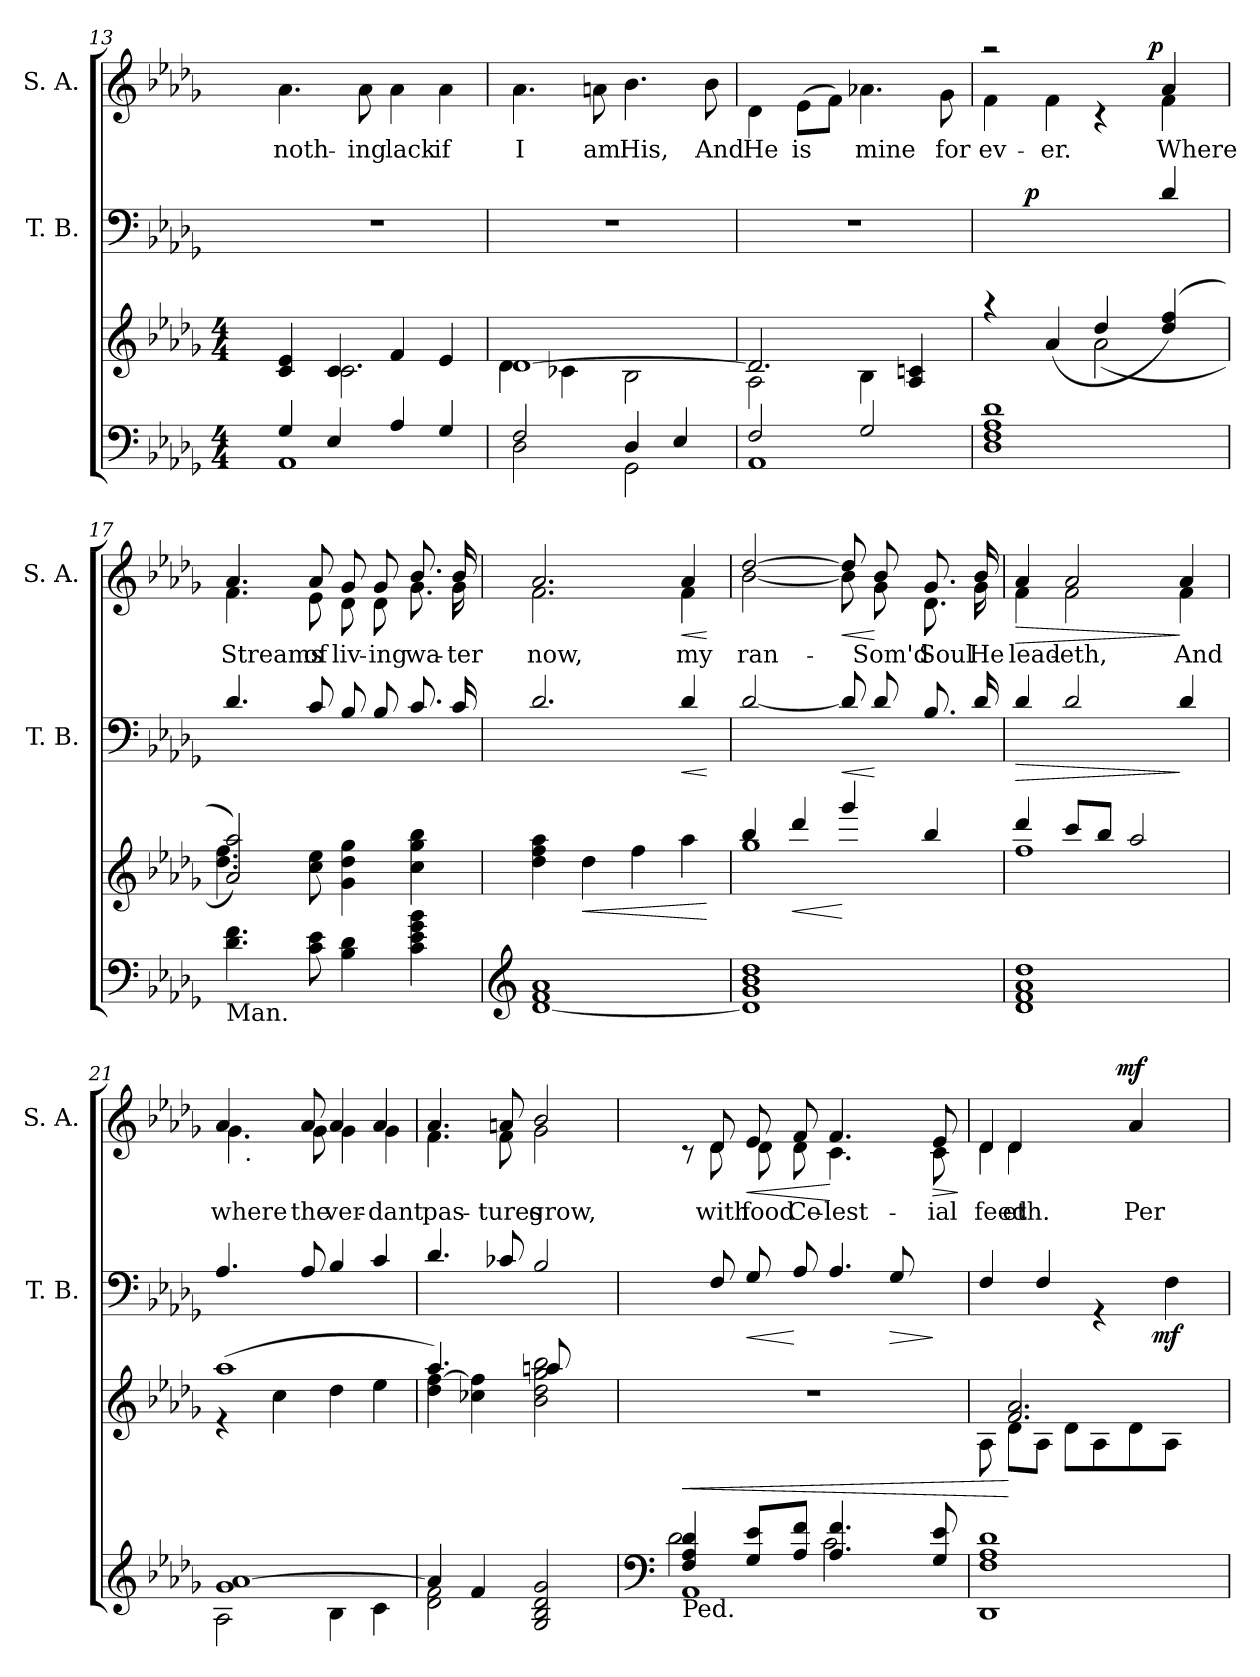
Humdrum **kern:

**kern	**kern	**dynam	**kern	**dynam	**kern	**text	**dynam
*part4	*part3	*part3	*part2	*part2	*part1	*part1	*part1
*staff4	*staff3	*staff3	*staff2	*staff2	*staff1	*staff1	*staff1
*	*	*	*I"T. B.	*	*I"S. A.	*	*
*	*	*	*I'T. B.	*	*I'S. A.	*	*
*clefF4	*clefG2	*	*clefF4	*	*clefG2	*	*
*k[b-e-a-d-g-]	*k[b-e-a-d-g-]	*	*k[b-e-a-d-g-]	*	*k[b-e-a-d-g-]	*	*
*D-:	*D-:	*	*D-:	*	*D-:	*	*
*M4/4	*M4/4	*	*	*	*	*	*
=13	=13	=13	=13	=13	=13	=13	=13
*^	*^	*	*	*	*	*	*
!	!	!	!	!	!	!	!	!LO:LY:b	!
4G-/	1AA-	4c/ 4e-/	4ryy	.	1r	.	4.a-\	noth-	.
4E-/	.	4c/	2.c\	.	.	.	.	.	.
!	!	!	!	!	!	!	!	!LO:LY:b	!
.	.	.	.	.	.	.	8a-\	-ing	.
!	!	!	!	!	!	!	!	!LO:LY:b	!
4A-/	.	4f/	.	.	.	.	4a-\	lack	.
!	!	!	!	!	!	!	!	!LO:LY:b	!
4G-/	.	4e-/	.	.	.	.	4a-\	if	.
=14	=14	=14	=14	=14	=14	=14	=14	=14	=14
!	!	!	!	!	!	!	!	!LO:LY:b	!
2F/	2D-\	[>1d-	4d-\	.	1r	.	4.a-\	I	.
.	.	.	4c-X\	.	.	.	.	.	.
!	!	!	!	!	!	!	!	!LO:LY:b	!
.	.	.	.	.	.	.	8an\	am	.
!	!	!	!	!	!	!	!	!LO:LY:b	!
4D-/	2GG-\	.	2B-\	.	.	.	4.b-\	His,	.
4E-/	.	.	.	.	.	.	.	.	.
!	!	!	!	!	!	!	!	!LO:LY:b	!
.	.	.	.	.	.	.	8b-\	And	.
!!LO:PB:g=z
=15	=15	=15	=15	=15	=15	=15	=15	=15	=15
!	!	!	!	!	!	!	!	!LO:LY:b	!
2F/	1AA-	2.d-/]	2A-\	.	1r	.	4d-\	He	.
!	!	!	!	!	!	!	!	!LO:LY:b	!
.	.	.	.	.	.	.	(<8e-\L	is	.
.	.	.	.	.	.	.	8f\J)	.	.
!	!	!	!	!	!	!	!	!LO:LY:b	!
2G-/	.	.	4B-\	.	.	.	4.a-X\	mine	.
.	.	4A-/ 4cn/	4ryy	.	.	.	.	.	.
!	!	!	!	!	!	!	!	!LO:LY:b	!
.	.	.	.	.	.	.	8g-\	for	.
*v	*v	*	*	*	*	*	*	*	*
=16	=16	=16	=16	=16	=16	=16	=16	=16
*	*	*	*	*	*	*^	*	*
!	!	!	!	!	!	!	!	!LO:LY:b	!
*	*	*	*	*^	*	*	*^	*	*
1D- 1F 1A- 1d-	4raa	2ryy	.	2.ryy	8.ryy	.	2raa	4f\	2ryy	ev-	.
!	!	!	!	!	!	!LO:DY:a	!	!	!	!	!
.	.	.	.	.	2ryy	p	.	.	.	.	.
!	!	!	!	!	!	!	!	!	!	!LO:LY:b	!
.	(<4a-/	.	.	.	.	.	.	4f\	.	-er.	.
.	(4dd-/	(<2a-\)	.	.	.	.	4ryy	4rc	8..ryy	.	.
.	.	.	.	.	4ryy	.	.	.	.	.	.
!	!	!	!	!	!	!	!	!	!	!	!LO:DY:a
.	.	.	.	.	.	.	.	.	4ryy	.	p
!	!	!	!	!	!	!	!	!	!	!LO:LY:b	!
.	(4dd-/ 4ff/)	.	.	4d-/	.	.	4a-/	4f\	.	Where	.
.	.	.	.	.	16ryy	.	.	.	.	.	.
.	.	.	.	.	.	.	.	.	32ryy	.	.
=17	=17	=17	=17	=17	=17	=17	=17	=17	=17	=17	=17
!LO:TX:b:t=Man.	!	!	!	!	!	!	!	!	!	!	!
!	!	!	!	!	!	!	!	!	!	!LO:LY:b	!
*	*	*	*	*v	*v	*	*	*	*	*	*
*	*	*	*	*	*	*	*v	*v	*	*
4.d-\ 4.f\	2a-/ 2aa-/))	4.dd-\ 4.ff\	.	4.d-/	.	4.a-/	4.f\	Streams	.
!	!	!	!	!	!	!	!	!LO:LY:b	!
8c\ 8e-\	.	8cc\ 8ee-\	.	8c/	.	8a-/	8e-\	of	.
!	!	!	!	!	!	!	!	!LO:LY:b	!
4B-\ 4d-\	2ryy	4g-\ 4dd-\ 4gg-\	.	8B-/	.	8g-/	8d-\	liv-	.
!	!	!	!	!	!	!	!	!LO:LY:b	!
.	.	.	.	8B-/	.	8g-/	8d-\	-ing	.
!	!	!	!	!	!	!	!	!LO:LY:b	!
4c\ 4e-\ 4g-\ 4b-\	.	4cc\ 4gg-\ 4bb-\	.	8.c/	.	8.b-/	8.g-\	wa-	.
!	!	!	!	!	!	!	!	!LO:LY:b	!
.	.	.	.	16c/	.	16b-/	16g-\	-ter	.
*	*v	*v	*	*	*	*	*	*	*
=18	=18	=18	=18	=18	=18	=18	=18	=18
*clefG2	*	*	*	*	*	*	*	*
!	!	!	!	!	!	!	!LO:LY:b	!
[<1d- 1f 1a-	4dd-\ 4ff\ 4aa-\	.	2.d-/	.	2.a-/	2.f\	now,	.
!	!	!LO:HP:b	!	!	!	!	!	!
.	4dd-\	<	.	.	.	.	.	.
.	4ff\	.	.	.	.	.	.	.
!	!	!	!	!LO:HP:b	!	!	!LO:LY:b	!LO:HP:b
.	4aa-\	.	4d-/	<	4a-/	4f\	my	<
*	*	*	*	*	*v	*v	*	*
.	.	[	.	[	.	.	[
!!LO:LB:g=z
=19	=19	=19	=19	=19	=19	=19	=19
*	*^	*	*	*	*	*	*
!	!	!	!	!	!	!	!LO:LY:b	!
*	*	*	*	*	*	*^	*	*
1d-] 1g- 1b- 1dd-	4bb-/	1gg-	.	[<2d-/	.	[>2dd-/	[<2b-\	ran-	.
!	!	!	!LO:HP:b	!	!	!	!	!	!
.	4ddd-/	.	<	.	.	.	.	.	.
!	!	!	!	!	!LO:HP:b	!	!	!	!LO:HP:b
.	4ggg-/	.	[	8d-/]	<	8dd-/]	8b-\]	.	<
!	!	!	!	!	!	!	!	!LO:LY:b	!
.	.	.	.	8d-/	[	8b-/	8g-\	-Som'd	[
!	!	!	!	!	!	!	!	!LO:LY:b	!
.	4bb-/	.	.	8.B-/	.	8.g-/	8.d-\	Soul	.
!	!	!	!	!	!	!	!	!LO:LY:b	!
.	.	.	.	16d-/	.	16b-/	16g-\	He	.
=20	=20	=20	=20	=20	=20	=20	=20	=20	=20
!	!	!	!	!	!LO:HP:b	!	!	!LO:LY:b	!LO:HP:b
1d- 1f 1a- 1dd-	4ddd-/	1ff	.	4d-/	>	4a-/	4f\	lead-	>
!	!	!	!	!	!	!	!	!LO:LY:b	!
.	8ccc/L	.	.	2d-/	.	2a-/	2f\	-eth,	.
.	8bb-/J	.	.	.	.	.	.	.	.
.	2aa-/	.	.	.	.	.	.	.	.
!	!	!	!	!	!	!	!	!LO:LY:b	!
.	.	.	.	4d-/	]	4a-/	4f\	And	]
=21	=21	=21	=21	=21	=21	=21	=21	=21	=21
*^	*	*	*	*	*	*	*	*	*
!	!	!	!	!	!	!	!	!	!LO:LY:b	!
*	*	*	*	*	*	*	*	*^	*	*
1g- [>1a-	2A-\	(>1aa-	4re	.	4.A-/	.	4a-/	4.g-\	8ryy	where	.
!	!	!	!	!	!	!	!	!	!LO:TX:b:t=.	!	!
.	.	.	.	.	.	.	.	.	2..ryy	.	.
.	.	.	4cc\	.	.	.	8ryy	.	.	.	.
!	!	!	!	!	!	!	!	!	!	!LO:LY:b	!
.	.	.	.	.	8A-/	.	8a-/	8g-\	.	the	.
!	!	!	!	!	!	!	!	!	!	!LO:LY:b	!
.	4B-\	.	4dd-\	.	4B-/	.	4a-/	4g-\	.	ver-	.
!	!	!	!	!	!	!	!	!	!	!LO:LY:b	!
.	4c\	.	4ee-\	.	4c/	.	4a-/	4g-\	.	-dant	.
=22	=22	=22	=22	=22	=22	=22	=22	=22	=22	=22	=22
!	!	!	!	!	!	!	!	!	!	!LO:LY:b	!
*	*	*	*	*	*	*	*	*v	*v	*	*
4a-/]	2d-\ 2f\	4dd-\ [<4ff\	4.aa-/)	.	4.d-/	.	4.a-/	4.f\	pas-	.
4f/	.	4cc-X\ 4ff\]	.	.	.	.	.	.	.	.
!	!	!	!	!	!	!	!	!	!LO:LY:b	!
.	.	.	8ryy	.	8c-X/	.	8an/	8f\	-tures	.
!	!	!	!	!	!	!	!	!	!LO:LY:b	!
2G-/ 2B-/ 2d-/ 2g-/	2ryy	2b-\ 2dd-\ 2gg-\ 2bb-\	8aan/	.	2B-/	.	2b-/	2g-\	grow,	.
.	.	.	4.ryy	.	.	.	.	.	.	.
*v	*v	*	*	*	*	*	*	*	*	*
*	*v	*v	*	*	*	*	*	*	*
!!LO:LB:g=z	!!
=23	=23	=23	=23	=23	=23	=23	=23	=23
*clefF4	*	*	*	*	*	*	*	*
*^	*^	*	*	*	*	*	*	*
*	*^	*	*	*	*	*	*	*	*	*
!LO:TX:b:t=Ped.	!	!	!	!	!	!	!	!	!	!	!
!	!	!	!	!	!LO:HP:b	!	!	!	!	!	!
!	!	!	!	!	!LO:HP:n=1:b	!	!	!	!	!	!
*	*	*	*	*	*	*^	*	*	*	*	*
*	*	*	*	*	*	*	*^	*	*	*	*	*
*	*	*	*v	*v	*	*	*	*^	*	*	*	*	*
4F/ 4A-/ 4d-/	2d-\	1AA-	1r	< >	8ryy	8ryy	4.ryy	2ryy	.	8ryy	8rc	.	.
!	!	!	!	!	!	!	!	!	!	!	!	!LO:LY:b	!
.	.	.	.	.	32ryy	8F/	.	.	.	8d-/	8d-\	with	.
.	.	.	.	.	8ryy	.	.	.	.	.	.	.	.
!	!	!	!	!	!	!	!	!	!LO:HP:b	!	!	!LO:LY:b	!LO:HP:b
8G-/ 8e-/L	.	.	.	.	.	8G-/	.	.	<	8e-/	8d-\	food	<
.	.	.	.	.	2ryy	.	.	.	.	.	.	.	.
!	!	!	!	!	!	!	!	!	!	!	!	!LO:LY:b	!
8A-/ 8f/J	.	.	.	.	.	16.ryy	8A-/	.	[	8f/	8d-\	Ce-	.
.	.	.	.	.	.	4ryy	.	.	.	.	.	.	.
!	!	!	!	!	!	!	!	!	!	!	!	!LO:LY:b	!
4.A-/ 4.f/	2c\	.	.	.	.	.	32ryy	4.A-/	.	4.f/	4.c\	-lest-	[
.	.	.	.	.	.	.	4ryy	.	.	.	.	.	.
.	.	.	.	.	.	32ryy	.	.	.	.	.	.	.
!	!	!	!	!	!	!	!	!	!LO:HP:b	!	!	!	!
.	.	.	.	.	.	8G-/	.	.	>	.	.	.	.
.	.	.	.	.	8..ryy	.	16ryy	.	.	.	.	.	.
.	.	.	.	.	.	.	8ryy	.	.	.	.	.	.
!	!	!	!	!	!	!	!	!	!	!	!	!LO:LY:b	!LO:HP:b
8G-/ 8e-/	.	.	.	.	.	8ryy	.	8ryy	]	8e-/	8c\	-ial	>
.	.	.	.	.	.	.	32ryy	.	.	.	.	.	.
*	*	*	*	*	*v	*v	*v	*v	*	*	*	*	*
*v	*v	*v	*	*	*	*	*v	*v	*	*
.	.	.	.	.	.	.	]
=24	=24	=24	=24	=24	=24	=24	=24
*	*^	*	*	*	*	*	*
!	!	!	!	!	!	!	!LO:LY:b	!
*	*	*	*	*^	*	*^	*	*
*	*	*	*	*	*	*	*	*^	*	*
*	*	*	*	*	*	*	*	*	*^	*	*
1DD- 1F 1A- 1d-	8A-\	8ryy	.	4F/	2ryy	.	4d-/	4d-\	8ryy	8ryy	feed-	.
!	!	!	!	!	!	!	!	!	!	!	!LO:LY:b	!
.	2.f/ 2.a-/	8d-\L	[	.	.	.	.	.	4d-/	4d-\	-eth.	.
.	.	8A-\J	.	4F/	.	.	8ryy	8ryy	.	.	.	.
.	.	8d-\L	.	.	.	.	2ryy	2ryy	8ryy	8..ryy	.	.
.	.	8A-\	.	4rGG	8..ryy	.	.	.	2ryy	.	.	.
!	!	!	!	!	!	!	!	!	!	!	!	!LO:DY:a
.	.	.	.	.	.	.	.	.	.	32ryy	.	mf
!	!	!	!	!	!	!	!	!	!	!	!LO:LY:b	!
.	.	8d-\	.	.	.	.	.	.	.	4a-/	Per-	.
!	!	!	!	!	!	!LO:DY:b	!	!	!	!	!	!
.	.	.	.	.	4ryy	mf	.	.	.	.	.	.
.	.	8A-\J	.	4F\	.	.	.	.	.	.	.	.
.	8ryy	8ryy	]	.	.	.	8ryy	8ryy	.	8ryy	.	.
.	.	.	.	.	32ryy	.	.	.	.	.	.	.
*	*v	*v	*	*	*	*	*v	*v	*v	*v	*	*
*	*	*	*v	*v	*	*	*	*
=	=	=	=	=	=	=	=
*-	*-	*-	*-	*-	*-	*-	*-
